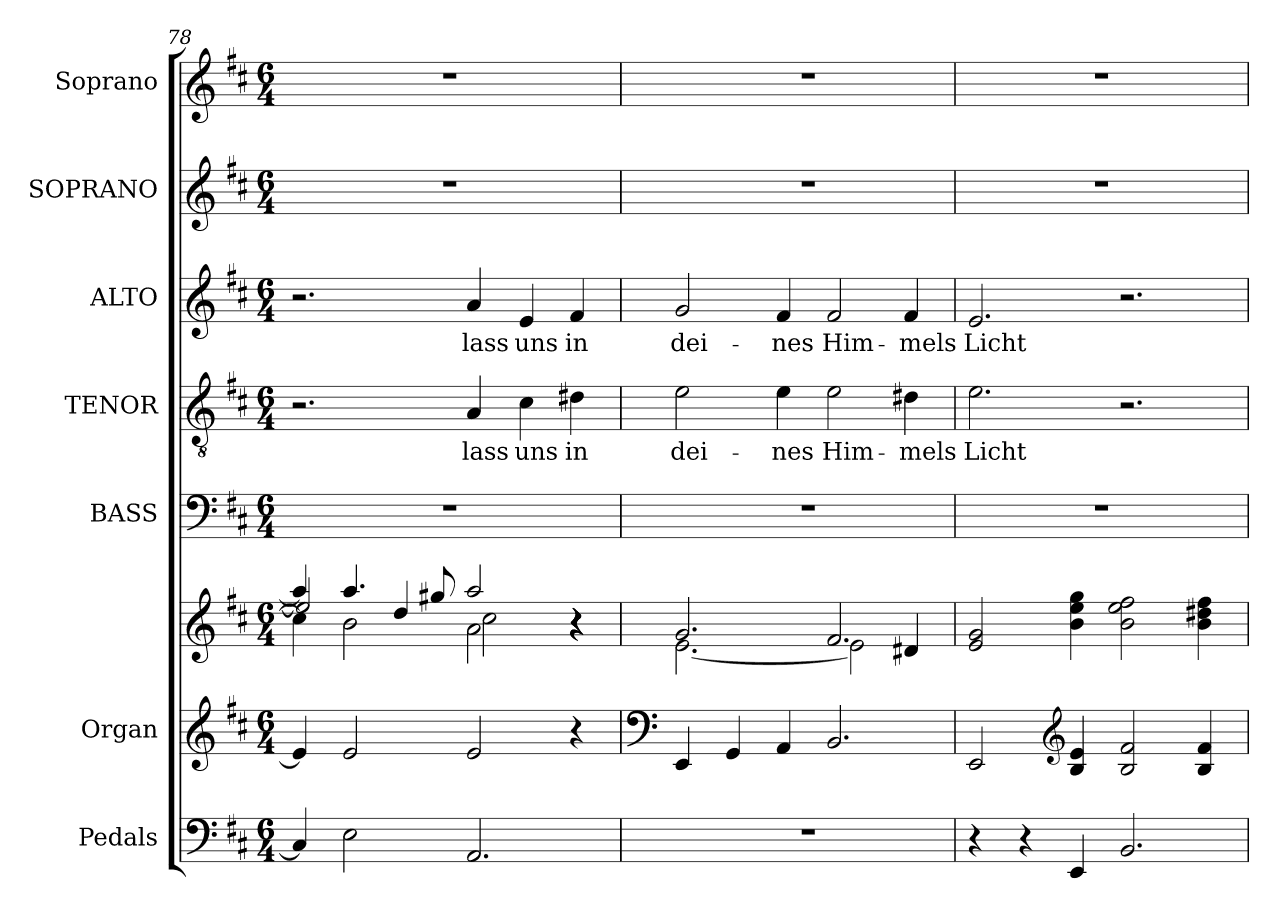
**kern	**kern	**kern	**kern	**kern	**text	**kern	**text	**kern	**kern
*part7	*part6	*part6	*part5	*part4	*part4	*part3	*part3	*part2	*part1
*staff8	*staff7	*staff6	*staff5	*staff4	*staff4	*staff3	*staff3	*staff2	*staff1
*I"Pedals	*I"Organ	*	*I"BASS	*I"TENOR	*	*I"ALTO	*	*I"SOPRANO	*I"Soprano
*I'Ped.	*I'Org.	*	*I'B.	*I'T.	*	*I'A.	*	*I'S.	*I'S.
*clefF4	*clefG2	*clefG2	*clefF4	*clefGv2	*	*clefG2	*	*clefG2	*clefG2
*	*	*	*	*ITrd7c12	*	*	*	*	*
*k[f#c#]	*k[f#c#]	*k[f#c#]	*k[f#c#]	*k[f#c#]	*	*k[f#c#]	*	*k[f#c#]	*k[f#c#]
*D:	*D:	*D:	*D:	*D:	*	*D:	*	*D:	*D:
*M6/4	*M6/4	*M6/4	*M6/4	*M6/4	*	*M6/4	*	*M6/4	*M6/4
=78	=78	=78	=78	=78	=78	=78	=78	=78	=78
*	*	*^	*	*	*	*	*	*	*
*	*	*	*^	*	*	*	*	*	*	*
!	!	!	!	!	!LO:N:vis=1	!	!	!	!	!LO:N:vis=1	!LO:N:vis=1
4C#i/]	4ei/]	4aai/]	4cc#i\]	2eei/]	1.r	2.r	.	2.r	.	1.r	1.r
2Ei\	2ei/	4.aai/	2bi\	.	.	.	.	.	.	.	.
.	.	.	.	4ddi/	.	.	.	.	.	.	.
.	.	8gg#Xi/	.	.	.	.	.	.	.	.	.
!	!	!	!	!	!	!	!LO:LY:b:color=#000000	!	!	!	!
!	!	!	!	!	!	!	!	!	!LO:LY:b:color=#000000	!	!
2.AAi/	2ei/	2aai/	2ai\	2cc#i\	.	4AAi/	lass	4ai/	lass	.	.
!	!	!	!	!	!	!	!LO:LY:b:color=#000000	!	!	!	!
!	!	!	!	!	!	!	!	!	!LO:LY:b:color=#000000	!	!
.	.	.	.	.	.	4C#i\	uns	4ei/	uns	.	.
!	!	!	!	!	!	!	!LO:LY:b:color=#000000	!	!	!	!
!	!	!	!	!	!	!	!	!	!LO:LY:b:color=#000000	!	!
.	4r	4r	4r	4r	.	4D#Xi\	in	4f#i/	in	.	.
*	*	*v	*v	*v	*	*	*	*	*	*	*
=79	=79	=79	=79	=79	=79	=79	=79	=79	=79
*	*clefF4	*	*	*	*	*	*	*	*
*	*	*^	*	*	*	*	*	*	*
*	*	*	*^	*	*	*	*	*	*	*
!LO:N:vis=1	!	!	!	!	!LO:N:vis=1	!	!	!	!	!	!
*	*	*	*v	*v	*	*	*	*	*	*	*
*	*	*	*^	*	*	*	*	*	*	*
!	!	!	!	!	!	!	!LO:LY:b:color=#000000	!	!	!	!
*	*	*	*v	*v	*	*	*	*	*	*	*
*	*	*	*^	*	*	*	*	*	*	*
!	!	!	!	!	!	!	!	!	!LO:LY:b:color=#000000	!LO:N:vis=1	!LO:N:vis=1
*	*	*	*v	*v	*	*	*	*	*	*	*
1.r	4EEi/	2.gi/	[2.ei\	1.r	2Ei\	dei-	2gi/	dei-	1.r	1.r
.	4GGi/	.	.	.	.	.	.	.	.	.
!	!	!	!	!	!	!LO:LY:b:color=#000000	!	!	!	!
!	!	!	!	!	!	!	!	!LO:LY:b:color=#000000	!	!
.	4AAi/	.	.	.	4Ei\	-nes	4f#i/	-nes	.	.
!	!	!	!	!	!	!LO:LY:b:color=#000000	!	!	!	!
!	!	!	!	!	!	!	!	!LO:LY:b:color=#000000	!	!
.	2.BBi/	2.f#i/	2ei\]	.	2Ei\	Him-	2f#i/	Him-	.	.
!	!	!	!	!	!	!LO:LY:b:color=#000000	!	!	!	!
!	!	!	!	!	!	!	!	!LO:LY:b:color=#000000	!	!
.	.	.	4d#Xi/	.	4D#Xi\	-mels	4f#i/	-mels	.	.
!!LO:LB:g=z
=80	=80	=80	=80	=80	=80	=80	=80	=80	=80	=80
!	!	!	!	!LO:N:vis=1	!	!	!	!	!	!
*	*	*v	*v	*	*	*	*	*	*	*
*	*	*^	*	*	*	*	*	*	*
!	!	!	!	!	!	!LO:LY:b:color=#000000	!	!	!	!
*	*	*v	*v	*	*	*	*	*	*	*
*	*	*^	*	*	*	*	*	*	*
!	!	!	!	!	!	!	!	!LO:LY:b:color=#000000	!LO:N:vis=1	!LO:N:vis=1
*	*	*v	*v	*	*	*	*	*	*	*
4r	2EEi/	2ei/ 2gi	1.r	2.Ei\	Licht	2.ei/	Licht	1.r	1.r
4r	.	.	.	.	.	.	.	.	.
*	*clefG2	*	*	*	*	*	*	*	*
4EEi/	4Bi/ 4ei	4bi\ 4eei 4ggi	.	.	.	.	.	.	.
2.BBi/	2Bi/ 2f#i	2bi\ 2eei 2ff#i	.	2.r	.	2.r	.	.	.
.	4Bi/ 4f#i	4bi\ 4dd#Xi 4ff#i	.	.	.	.	.	.	.
=	=	=	=	=	=	=	=	=	=
*-	*-	*-	*-	*-	*-	*-	*-	*-	*-
